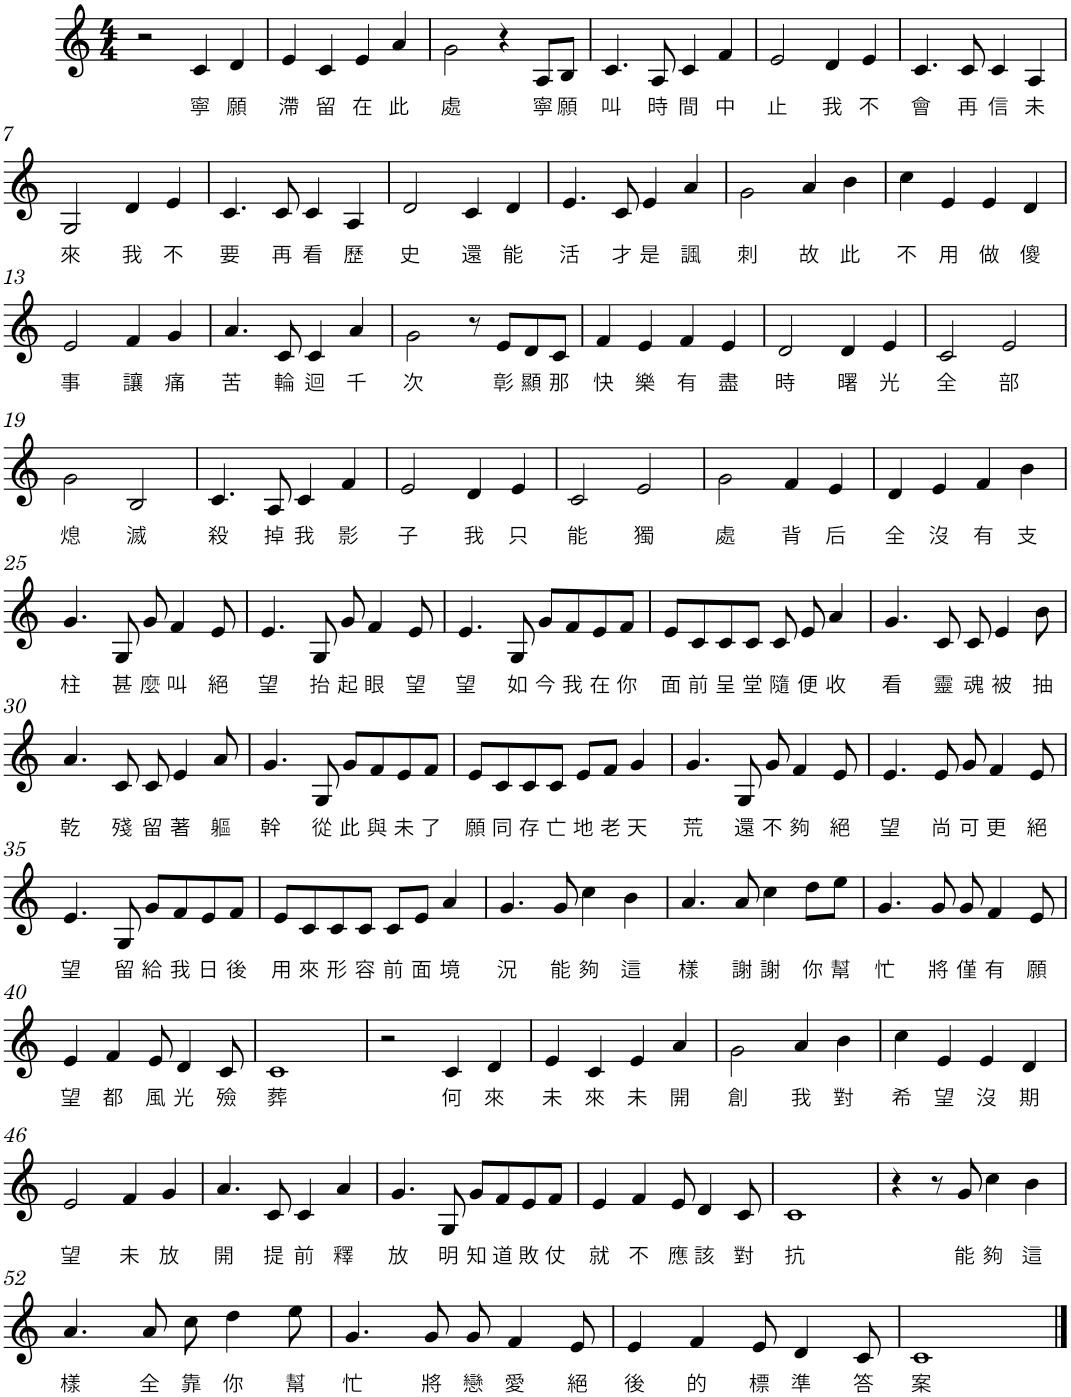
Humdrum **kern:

**kern	**text
*part1	*part1
*staff1	*staff1
*I"Piano	*
*I'Pno	*
*clefG2	*
*k[]	*
*M4/4	*
=1	=1
2r	.
!	!LO:LY:b
4c/	寧
!	!LO:LY:b
4d/	願
=2	=2
!	!LO:LY:b
4e/	滯
!	!LO:LY:b
4c/	留
!	!LO:LY:b
4e/	在
!	!LO:LY:b
4a/	此
=3	=3
!	!LO:LY:b
2g\	處
4r	.
!	!LO:LY:b
8A/L	寧
!	!LO:LY:b
8B/J	願
=4	=4
!	!LO:LY:b
4.c/	叫
!	!LO:LY:b
8A/	時
!	!LO:LY:b
4c/	間
!	!LO:LY:b
4f/	中
=5	=5
!	!LO:LY:b
2e/	止
!	!LO:LY:b
4d/	我
!	!LO:LY:b
4e/	不
=6	=6
!	!LO:LY:b
4.c/	會
!	!LO:LY:b
8c/	再
!	!LO:LY:b
4c/	信
!	!LO:LY:b
4A/	未
!!LO:LB:g=z
=7	=7
!	!LO:LY:b
2G/	來
!	!LO:LY:b
4d/	我
!	!LO:LY:b
4e/	不
=8	=8
!	!LO:LY:b
4.c/	要
!	!LO:LY:b
8c/	再
!	!LO:LY:b
4c/	看
!	!LO:LY:b
4A/	歷
=9	=9
!	!LO:LY:b
2d/	史
!	!LO:LY:b
4c/	還
!	!LO:LY:b
4d/	能
=10	=10
!	!LO:LY:b
4.e/	活
!	!LO:LY:b
8c/	才
!	!LO:LY:b
4e/	是
!	!LO:LY:b
4a/	諷
=11	=11
!	!LO:LY:b
2g\	刺
!	!LO:LY:b
4a/	故
!	!LO:LY:b
4b\	此
=12	=12
!	!LO:LY:b
4cc\	不
!	!LO:LY:b
4e/	用
!	!LO:LY:b
4e/	做
!	!LO:LY:b
4d/	傻
!!LO:LB:g=z
=13	=13
!	!LO:LY:b
2e/	事
!	!LO:LY:b
4f/	讓
!	!LO:LY:b
4g/	痛
=14	=14
!	!LO:LY:b
4.a/	苦
!	!LO:LY:b
8c/	輪
!	!LO:LY:b
4c/	迴
!	!LO:LY:b
4a/	千
=15	=15
!	!LO:LY:b
2g\	次
8r	.
!	!LO:LY:b
8e/L	彰
!	!LO:LY:b
8d/	顯
!	!LO:LY:b
8c/J	那
=16	=16
!	!LO:LY:b
4f/	快
!	!LO:LY:b
4e/	樂
!	!LO:LY:b
4f/	有
!	!LO:LY:b
4e/	盡
=17	=17
!	!LO:LY:b
2d/	時
!	!LO:LY:b
4d/	曙
!	!LO:LY:b
4e/	光
=18	=18
!	!LO:LY:b
2c/	全
!	!LO:LY:b
2e/	部
!!LO:LB:g=z
=19	=19
!	!LO:LY:b
2g\	熄
!	!LO:LY:b
2B/	滅
=20	=20
!	!LO:LY:b
4.c/	殺
!	!LO:LY:b
8A/	掉
!	!LO:LY:b
4c/	我
!	!LO:LY:b
4f/	影
=21	=21
!	!LO:LY:b
2e/	子
!	!LO:LY:b
4d/	我
!	!LO:LY:b
4e/	只
=22	=22
!	!LO:LY:b
2c/	能
!	!LO:LY:b
2e/	獨
=23	=23
!	!LO:LY:b
2g\	處
!	!LO:LY:b
4f/	背
!	!LO:LY:b
4e/	后
=24	=24
!	!LO:LY:b
4d/	全
!	!LO:LY:b
4e/	沒
!	!LO:LY:b
4f/	有
!	!LO:LY:b
4b\	支
!!LO:LB:g=z
=25	=25
!	!LO:LY:b
4.g/	柱
!	!LO:LY:b
8G/	甚
!	!LO:LY:b
8g/	麼
!	!LO:LY:b
4f/	叫
!	!LO:LY:b
8e/	絕
=26	=26
!	!LO:LY:b
4.e/	望
!	!LO:LY:b
8G/	抬
!	!LO:LY:b
8g/	起
!	!LO:LY:b
4f/	眼
!	!LO:LY:b
8e/	望
=27	=27
!	!LO:LY:b
4.e/	望
!	!LO:LY:b
8G/	如
!	!LO:LY:b
8g/L	今
!	!LO:LY:b
8f/	我
!	!LO:LY:b
8e/	在
!	!LO:LY:b
8f/J	你
=28	=28
!	!LO:LY:b
8e/L	面
!	!LO:LY:b
8c/	前
!	!LO:LY:b
8c/	呈
!	!LO:LY:b
8c/J	堂
!	!LO:LY:b
8c/	隨
!	!LO:LY:b
8e/	便
!	!LO:LY:b
4a/	收
=29	=29
!	!LO:LY:b
4.g/	看
!	!LO:LY:b
8c/	靈
!	!LO:LY:b
8c/	魂
!	!LO:LY:b
4e/	被
!	!LO:LY:b
8b\	抽
!!LO:LB:g=z
=30	=30
!	!LO:LY:b
4.a/	乾
!	!LO:LY:b
8c/	殘
!	!LO:LY:b
8c/	留
!	!LO:LY:b
4e/	著
!	!LO:LY:b
8a/	軀
=31	=31
!	!LO:LY:b
4.g/	幹
!	!LO:LY:b
8G/	從
!	!LO:LY:b
8g/L	此
!	!LO:LY:b
8f/	與
!	!LO:LY:b
8e/	未
!	!LO:LY:b
8f/J	了
=32	=32
!	!LO:LY:b
8e/L	願
!	!LO:LY:b
8c/	同
!	!LO:LY:b
8c/	存
!	!LO:LY:b
8c/J	亡
!	!LO:LY:b
8e/L	地
!	!LO:LY:b
8f/J	老
!	!LO:LY:b
4g/	天
=33	=33
!	!LO:LY:b
4.g/	荒
!	!LO:LY:b
8G/	還
!	!LO:LY:b
8g/	不
!	!LO:LY:b
4f/	夠
!	!LO:LY:b
8e/	絕
=34	=34
!	!LO:LY:b
4.e/	望
!	!LO:LY:b
8e/	尚
!	!LO:LY:b
8g/	可
!	!LO:LY:b
4f/	更
!	!LO:LY:b
8e/	絕
!!LO:LB:g=z
=35	=35
!	!LO:LY:b
4.e/	望
!	!LO:LY:b
8G/	留
!	!LO:LY:b
8g/L	給
!	!LO:LY:b
8f/	我
!	!LO:LY:b
8e/	日
!	!LO:LY:b
8f/J	後
=36	=36
!	!LO:LY:b
8e/L	用
!	!LO:LY:b
8c/	來
!	!LO:LY:b
8c/	形
!	!LO:LY:b
8c/J	容
!	!LO:LY:b
8c/L	前
!	!LO:LY:b
8e/J	面
!	!LO:LY:b
4a/	境
=37	=37
!	!LO:LY:b
4.g/	況
!	!LO:LY:b
8g/	能
!	!LO:LY:b
4cc\	夠
!	!LO:LY:b
4b\	這
=38	=38
!	!LO:LY:b
4.a/	樣
!	!LO:LY:b
8a/	謝
!	!LO:LY:b
4cc\	謝
!	!LO:LY:b
8dd\L	你
!	!LO:LY:b
8ee\J	幫
=39	=39
!	!LO:LY:b
4.g/	忙
!	!LO:LY:b
8g/	將
!	!LO:LY:b
8g/	僅
!	!LO:LY:b
4f/	有
!	!LO:LY:b
8e/	願
!!LO:LB:g=z
=40	=40
!	!LO:LY:b
4e/	望
!	!LO:LY:b
4f/	都
!	!LO:LY:b
8e/	風
!	!LO:LY:b
4d/	光
!	!LO:LY:b
8c/	殮
=41	=41
!	!LO:LY:b
1c	葬
=42	=42
2r	.
!	!LO:LY:b
4c/	何
!	!LO:LY:b
4d/	來
=43	=43
!	!LO:LY:b
4e/	未
!	!LO:LY:b
4c/	來
!	!LO:LY:b
4e/	未
!	!LO:LY:b
4a/	開
=44	=44
!	!LO:LY:b
2g\	創
!	!LO:LY:b
4a/	我
!	!LO:LY:b
4b\	對
=45	=45
!	!LO:LY:b
4cc\	希
!	!LO:LY:b
4e/	望
!	!LO:LY:b
4e/	沒
!	!LO:LY:b
4d/	期
!!LO:LB:g=z
=46	=46
!	!LO:LY:b
2e/	望
!	!LO:LY:b
4f/	未
!	!LO:LY:b
4g/	放
=47	=47
!	!LO:LY:b
4.a/	開
!	!LO:LY:b
8c/	提
!	!LO:LY:b
4c/	前
!	!LO:LY:b
4a/	釋
=48	=48
!	!LO:LY:b
4.g/	放
!	!LO:LY:b
8G/	明
!	!LO:LY:b
8g/L	知
!	!LO:LY:b
8f/	道
!	!LO:LY:b
8e/	敗
!	!LO:LY:b
8f/J	仗
=49	=49
!	!LO:LY:b
4e/	就
!	!LO:LY:b
4f/	不
!	!LO:LY:b
8e/	應
!	!LO:LY:b
4d/	該
!	!LO:LY:b
8c/	對
=50	=50
!	!LO:LY:b
1c	抗
=51	=51
4r	.
8r	.
!	!LO:LY:b
8g/	能
!	!LO:LY:b
4cc\	夠
!	!LO:LY:b
4b\	這
!!LO:LB:g=z
=52	=52
!	!LO:LY:b
4.a/	樣
!	!LO:LY:b
8a/	全
!	!LO:LY:b
8cc\	靠
!	!LO:LY:b
4dd\	你
!	!LO:LY:b
8ee\	幫
=53	=53
!	!LO:LY:b
4.g/	忙
!	!LO:LY:b
8g/	將
!	!LO:LY:b
8g/	戀
!	!LO:LY:b
4f/	愛
!	!LO:LY:b
8e/	絕
=54	=54
!	!LO:LY:b
4e/	後
!	!LO:LY:b
4f/	的
!	!LO:LY:b
8e/	標
!	!LO:LY:b
4d/	準
!	!LO:LY:b
8c/	答
=55	=55
!	!LO:LY:b
1c	案
==	==
*-	*-
